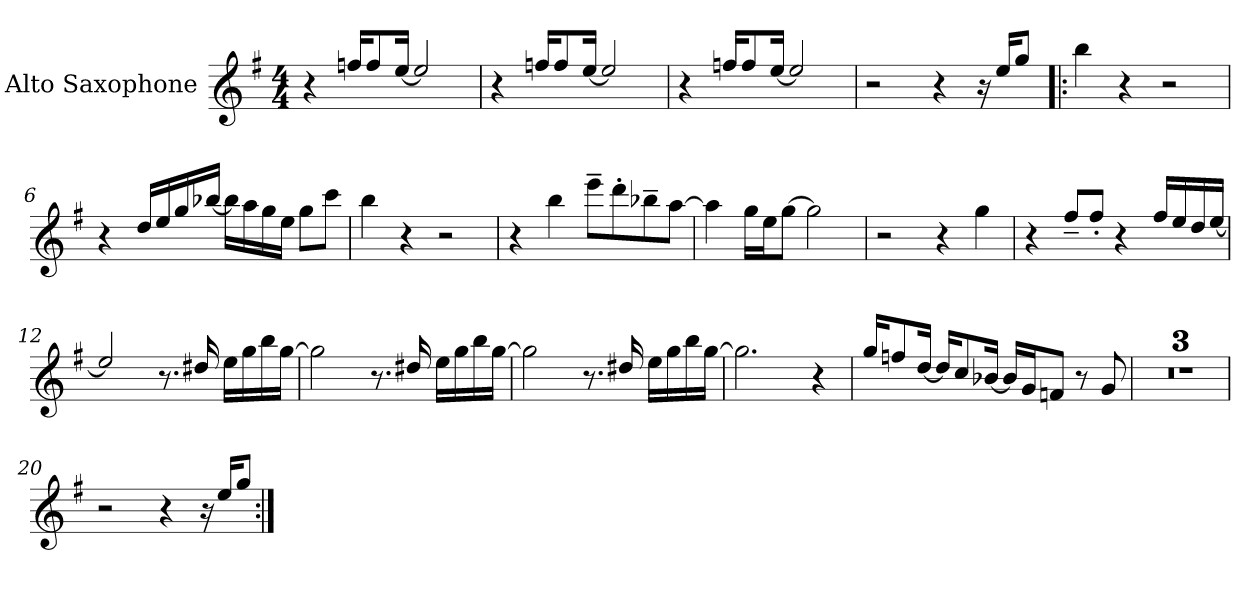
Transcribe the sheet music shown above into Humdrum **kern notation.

**kern
*part1
*staff1
*I"Alto Saxophone
*I'A Sax
*clefG2
*ITrd5c9
*k[b-e-]
*B-:
*M4/4
=1
4r
16a-X/L
8a-/
[16g/J
2g/]
=2
4r
16a-X/L
8a-/
[16g/J
2g/]
=3
4r
16a-X/L
8a-/
[16g/J
2g/]
=4
2r
4r
16r
16g/L
8b-/J
!!LO:LB:g=z
=5!|:
4dd\
4r
2r
=6
4r
16f/L
16g/
16b-/
[16dd-X/J
16dd-\L]
16cc\
16b-\
16g\J
8b-\L
8ee-\J
=7
4dd\
4r
2r
=8
4r
4dd\
8gg~\L
8ff'\
8dd-X~\
[8cc\J
!!LO:LB:g=z
=9
4cc\]
16b-\L
16g\
[8b-\J
2b-\]
=10
2r
4r
4b-\
=11
4r
8a~/L
8a'/J
4r
16a/L
16g/
16f/
[16g/J
=12
2g/]
8.r
16f#X/
16g\L
16b-\
16dd\
[16b-\J
!!LO:LB:g=z
=13
2b-\]
8.r
16f#X/
16g\L
16b-\
16dd\
[16b-\J
=14
2b-\]
8.r
16f#X/
16g\L
16b-\
16dd\
[16b-\J
=15
2.b-\]
4r
=16
16b-/L
8a-X/
[16f/J
16f/L]
8e-/
[16d-X/J
16d-/L]
16B-/
8A-X/J
8r
8B-/
!!LO:LB:g=z
=17
1r
=18
1r
=19
1r
=20
2r
4r
16r
16g/L
8b-/J
=:|!
*-
